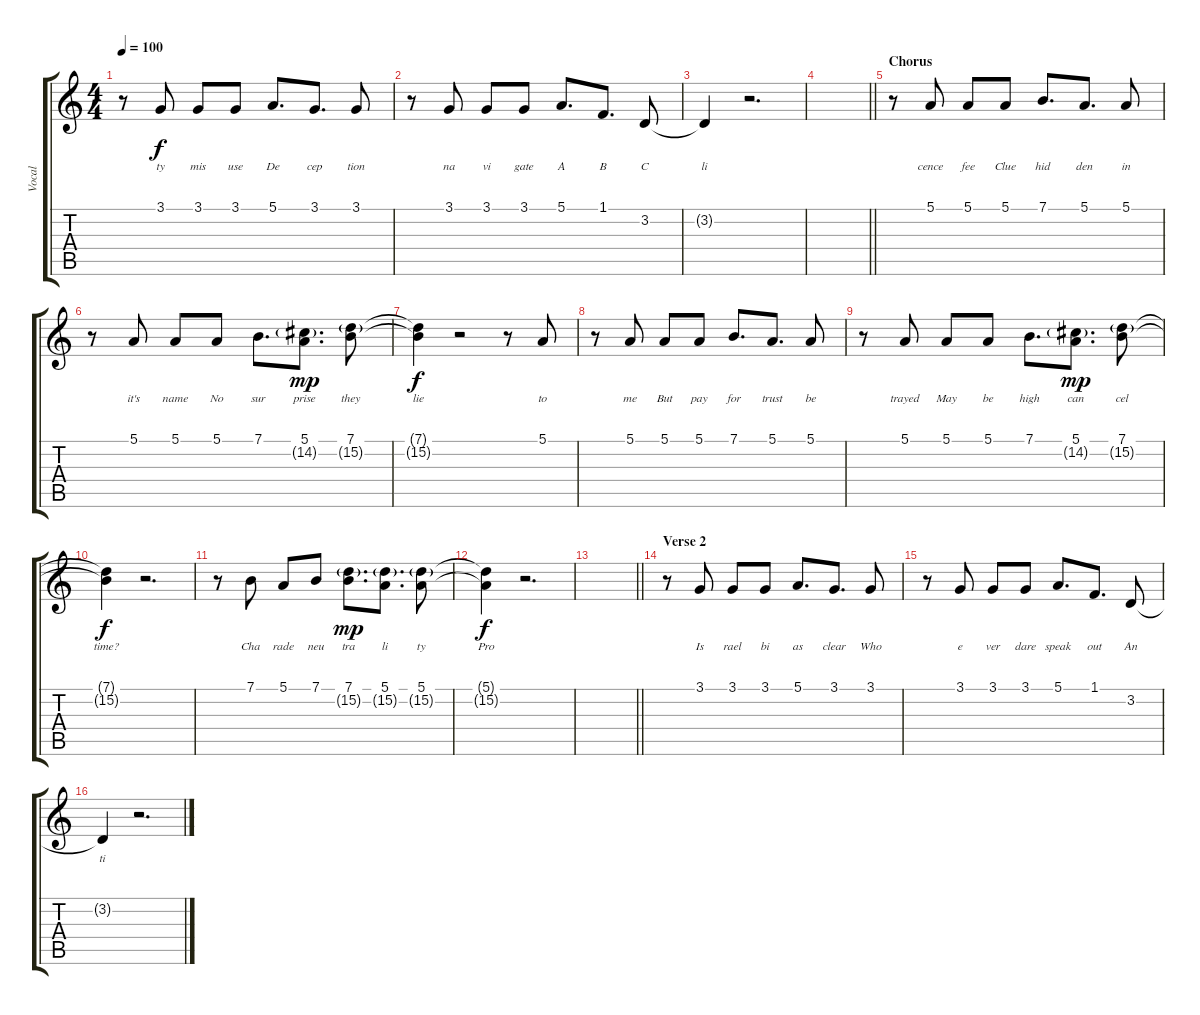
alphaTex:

\track ("Vocal" "Vocal") {instrument acousticgrandpiano}
\staff {score tabs}
\tuning (E4 B3 G3 D3 A2 E2) {hide}
\ts (4 4)
\tempo 100
\clef g2
\ks c
r.8{dy f} 3.1.8{lyrics (0 "ty") lyrics (1 "") lyrics (2 "") lyrics (3 "") lyrics (4 "")} 3.1.8{lyrics (0 "mis") lyrics (1 "") lyrics (2 "") lyrics (3 "") lyrics (4 "")} 3.1.8{lyrics (0 "use") lyrics (1 "") lyrics (2 "") lyrics (3 "") lyrics (4 "")} 5.1.8{d lyrics (0 "De") lyrics (1 "") lyrics (2 "") lyrics (3 "") lyrics (4 "")} 3.1.8{d lyrics (0 "cep") lyrics (1 "") lyrics (2 "") lyrics (3 "") lyrics (4 "")} 3.1.8{lyrics (0 "tion") lyrics (1 "") lyrics (2 "") lyrics (3 "") lyrics (4 "")} |
r.8 3.1.8{lyrics (0 "na") lyrics (1 "") lyrics (2 "") lyrics (3 "") lyrics (4 "")} 3.1.8{lyrics (0 "vi") lyrics (1 "") lyrics (2 "") lyrics (3 "") lyrics (4 "")} 3.1.8{lyrics (0 "gate") lyrics (1 "") lyrics (2 "") lyrics (3 "") lyrics (4 "")} 5.1.8{d lyrics (0 "A") lyrics (1 "") lyrics (2 "") lyrics (3 "") lyrics (4 "")} 1.1.8{d lyrics (0 "B") lyrics (1 "") lyrics (2 "") lyrics (3 "") lyrics (4 "")} 3.2.8{lyrics (0 "C") lyrics (1 "") lyrics (2 "") lyrics (3 "") lyrics (4 "")} |
3.2{t}.4{lyrics (0 "li") lyrics (1 "") lyrics (2 "") lyrics (3 "") lyrics (4 "")} r.2{d} |
\barLineRight lightlight
|
\section ("" "Chorus")
r.8 5.1.8{lyrics (0 "cence") lyrics (1 "") lyrics (2 "") lyrics (3 "") lyrics (4 "")} 5.1.8{lyrics (0 "fee") lyrics (1 "") lyrics (2 "") lyrics (3 "") lyrics (4 "")} 5.1.8{lyrics (0 "Clue") lyrics (1 "") lyrics (2 "") lyrics (3 "") lyrics (4 "")} 7.1.8{d lyrics (0 "hid") lyrics (1 "") lyrics (2 "") lyrics (3 "") lyrics (4 "")} 5.1.8{d lyrics (0 "den") lyrics (1 "") lyrics (2 "") lyrics (3 "") lyrics (4 "")} 5.1.8{lyrics (0 "in") lyrics (1 "") lyrics (2 "") lyrics (3 "") lyrics (4 "")} |
r.8 5.1.8{lyrics (0 "it's") lyrics (1 "") lyrics (2 "") lyrics (3 "") lyrics (4 "")} 5.1.8{lyrics (0 "name") lyrics (1 "") lyrics (2 "") lyrics (3 "") lyrics (4 "")} 5.1.8{lyrics (0 "No") lyrics (1 "") lyrics (2 "") lyrics (3 "") lyrics (4 "")} 7.1.8{d lyrics (0 "sur") lyrics (1 "") lyrics (2 "") lyrics (3 "") lyrics (4 "")} (5.1 14.2{g}).8{d lyrics (0 "prise") lyrics (1 "") lyrics (2 "") lyrics (3 "") lyrics (4 "") dy mp} (7.1 15.2{g}).8{lyrics (0 "they") lyrics (1 "") lyrics (2 "") lyrics (3 "") lyrics (4 "")} |
(7.1{t} 15.2{t}).4{lyrics (0 "lie") lyrics (1 "") lyrics (2 "") lyrics (3 "") lyrics (4 "") dy f} r.2 r.8 5.1.8{lyrics (0 "to") lyrics (1 "") lyrics (2 "") lyrics (3 "") lyrics (4 "")} |
r.8 5.1.8{lyrics (0 "me") lyrics (1 "") lyrics (2 "") lyrics (3 "") lyrics (4 "")} 5.1.8{lyrics (0 "But") lyrics (1 "") lyrics (2 "") lyrics (3 "") lyrics (4 "")} 5.1.8{lyrics (0 "pay") lyrics (1 "") lyrics (2 "") lyrics (3 "") lyrics (4 "")} 7.1.8{d lyrics (0 "for") lyrics (1 "") lyrics (2 "") lyrics (3 "") lyrics (4 "")} 5.1.8{d lyrics (0 "trust") lyrics (1 "") lyrics (2 "") lyrics (3 "") lyrics (4 "")} 5.1.8{lyrics (0 "be") lyrics (1 "") lyrics (2 "") lyrics (3 "") lyrics (4 "")} |
r.8 5.1.8{lyrics (0 "trayed") lyrics (1 "") lyrics (2 "") lyrics (3 "") lyrics (4 "")} 5.1.8{lyrics (0 "May") lyrics (1 "") lyrics (2 "") lyrics (3 "") lyrics (4 "")} 5.1.8{lyrics (0 "be") lyrics (1 "") lyrics (2 "") lyrics (3 "") lyrics (4 "")} 7.1.8{d lyrics (0 "high") lyrics (1 "") lyrics (2 "") lyrics (3 "") lyrics (4 "")} (5.1 14.2{g}).8{d lyrics (0 "can") lyrics (1 "") lyrics (2 "") lyrics (3 "") lyrics (4 "") dy mp} (7.1 15.2{g}).8{lyrics (0 "cel") lyrics (1 "") lyrics (2 "") lyrics (3 "") lyrics (4 "")} |
(7.1{t} 15.2{t}).4{lyrics (0 "time?") lyrics (1 "") lyrics (2 "") lyrics (3 "") lyrics (4 "") dy f} r.2{d} |
r.8 7.1.8{lyrics (0 "Cha") lyrics (1 "") lyrics (2 "") lyrics (3 "") lyrics (4 "")} 5.1.8{lyrics (0 "rade") lyrics (1 "") lyrics (2 "") lyrics (3 "") lyrics (4 "")} 7.1.8{lyrics (0 "neu") lyrics (1 "") lyrics (2 "") lyrics (3 "") lyrics (4 "")} (7.1 15.2{g}).8{d lyrics (0 "tra") lyrics (1 "") lyrics (2 "") lyrics (3 "") lyrics (4 "") dy mp} (5.1 15.2{g}).8{d lyrics (0 "li") lyrics (1 "") lyrics (2 "") lyrics (3 "") lyrics (4 "")} (5.1 15.2{g}).8{lyrics (0 "ty") lyrics (1 "") lyrics (2 "") lyrics (3 "") lyrics (4 "")} |
(5.1{t} 15.2{t}).4{lyrics (0 "Pro") lyrics (1 "") lyrics (2 "") lyrics (3 "") lyrics (4 "") dy f} r.2{d} |
\barLineRight lightlight
|
\section ("" "Verse 2")
r.8 3.1.8{lyrics (0 "Is") lyrics (1 "") lyrics (2 "") lyrics (3 "") lyrics (4 "")} 3.1.8{lyrics (0 "rael") lyrics (1 "") lyrics (2 "") lyrics (3 "") lyrics (4 "")} 3.1.8{lyrics (0 "bi") lyrics (1 "") lyrics (2 "") lyrics (3 "") lyrics (4 "")} 5.1.8{d lyrics (0 "as") lyrics (1 "") lyrics (2 "") lyrics (3 "") lyrics (4 "")} 3.1.8{d lyrics (0 "clear") lyrics (1 "") lyrics (2 "") lyrics (3 "") lyrics (4 "")} 3.1.8{lyrics (0 "Who") lyrics (1 "") lyrics (2 "") lyrics (3 "") lyrics (4 "")} |
r.8 3.1.8{lyrics (0 "e") lyrics (1 "") lyrics (2 "") lyrics (3 "") lyrics (4 "")} 3.1.8{lyrics (0 "ver") lyrics (1 "") lyrics (2 "") lyrics (3 "") lyrics (4 "")} 3.1.8{lyrics (0 "dare") lyrics (1 "") lyrics (2 "") lyrics (3 "") lyrics (4 "")} 5.1.8{d lyrics (0 "speak") lyrics (1 "") lyrics (2 "") lyrics (3 "") lyrics (4 "")} 1.1.8{d lyrics (0 "out") lyrics (1 "") lyrics (2 "") lyrics (3 "") lyrics (4 "")} 3.2.8{lyrics (0 "An") lyrics (1 "") lyrics (2 "") lyrics (3 "") lyrics (4 "")} |
3.2{t}.4{lyrics (0 "ti") lyrics (1 "") lyrics (2 "") lyrics (3 "") lyrics (4 "")} r.2{d}
